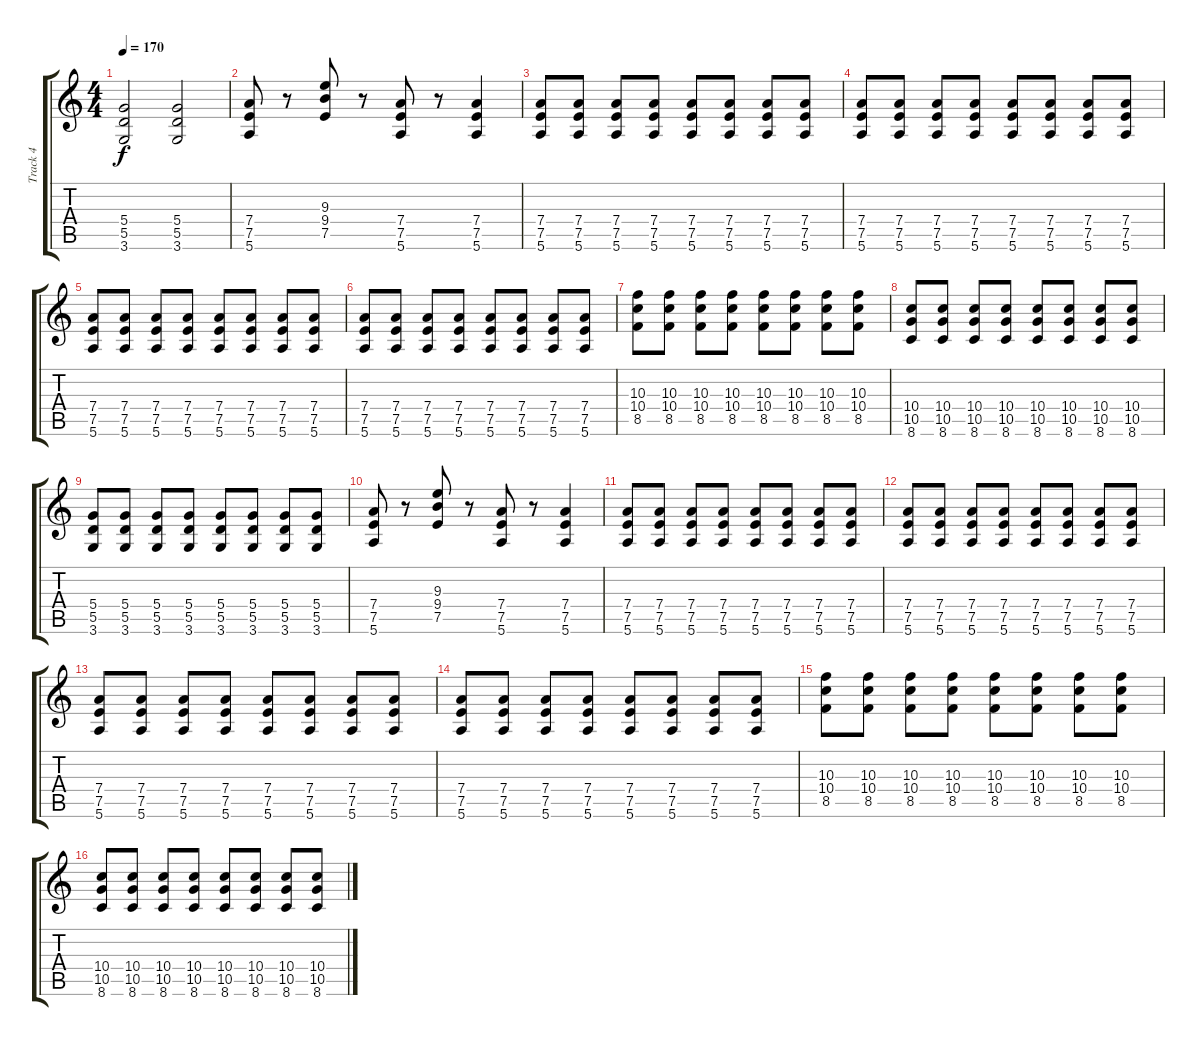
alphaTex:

\track ("Track 4" "Track 4") {instrument distortionguitar}
\staff {score tabs}
\tuning (E4 B3 G3 D3 A2 E2) {hide}
\ts (4 4)
\tempo 170
\clef g2
\ks c
(5.4 5.5 3.6).2{dy f} (5.4 5.5 3.6).2 |
(7.4 7.5 5.6).8 r.8 (9.3 9.4 7.5).8 r.8 (7.4 7.5 5.6).8 r.8 (7.4 7.5 5.6).4 |
(7.4 7.5 5.6).8 (7.4 7.5 5.6).8 (7.4 7.5 5.6).8 (7.4 7.5 5.6).8 (7.4 7.5 5.6).8 (7.4 7.5 5.6).8 (7.4 7.5 5.6).8 (7.4 7.5 5.6).8 |
(7.4 7.5 5.6).8 (7.4 7.5 5.6).8 (7.4 7.5 5.6).8 (7.4 7.5 5.6).8 (7.4 7.5 5.6).8 (7.4 7.5 5.6).8 (7.4 7.5 5.6).8 (7.4 7.5 5.6).8 |
(7.4 7.5 5.6).8 (7.4 7.5 5.6).8 (7.4 7.5 5.6).8 (7.4 7.5 5.6).8 (7.4 7.5 5.6).8 (7.4 7.5 5.6).8 (7.4 7.5 5.6).8 (7.4 7.5 5.6).8 |
(7.4 7.5 5.6).8 (7.4 7.5 5.6).8 (7.4 7.5 5.6).8 (7.4 7.5 5.6).8 (7.4 7.5 5.6).8 (7.4 7.5 5.6).8 (7.4 7.5 5.6).8 (7.4 7.5 5.6).8 |
(10.3 10.4 8.5).8 (10.3 10.4 8.5).8 (10.3 10.4 8.5).8 (10.3 10.4 8.5).8 (10.3 10.4 8.5).8 (10.3 10.4 8.5).8 (10.3 10.4 8.5).8 (10.3 10.4 8.5).8 |
(10.4 10.5 8.6).8 (10.4 10.5 8.6).8 (10.4 10.5 8.6).8 (10.4 10.5 8.6).8 (10.4 10.5 8.6).8 (10.4 10.5 8.6).8 (10.4 10.5 8.6).8 (10.4 10.5 8.6).8 |
(5.4 5.5 3.6).8 (5.4 5.5 3.6).8 (5.4 5.5 3.6).8 (5.4 5.5 3.6).8 (5.4 5.5 3.6).8 (5.4 5.5 3.6).8 (5.4 5.5 3.6).8 (5.4 5.5 3.6).8 |
(7.4 7.5 5.6).8 r.8 (9.3 9.4 7.5).8 r.8 (7.4 7.5 5.6).8 r.8 (7.4 7.5 5.6).4 |
(7.4 7.5 5.6).8 (7.4 7.5 5.6).8 (7.4 7.5 5.6).8 (7.4 7.5 5.6).8 (7.4 7.5 5.6).8 (7.4 7.5 5.6).8 (7.4 7.5 5.6).8 (7.4 7.5 5.6).8 |
(7.4 7.5 5.6).8 (7.4 7.5 5.6).8 (7.4 7.5 5.6).8 (7.4 7.5 5.6).8 (7.4 7.5 5.6).8 (7.4 7.5 5.6).8 (7.4 7.5 5.6).8 (7.4 7.5 5.6).8 |
(7.4 7.5 5.6).8 (7.4 7.5 5.6).8 (7.4 7.5 5.6).8 (7.4 7.5 5.6).8 (7.4 7.5 5.6).8 (7.4 7.5 5.6).8 (7.4 7.5 5.6).8 (7.4 7.5 5.6).8 |
(7.4 7.5 5.6).8 (7.4 7.5 5.6).8 (7.4 7.5 5.6).8 (7.4 7.5 5.6).8 (7.4 7.5 5.6).8 (7.4 7.5 5.6).8 (7.4 7.5 5.6).8 (7.4 7.5 5.6).8 |
(10.3 10.4 8.5).8 (10.3 10.4 8.5).8 (10.3 10.4 8.5).8 (10.3 10.4 8.5).8 (10.3 10.4 8.5).8 (10.3 10.4 8.5).8 (10.3 10.4 8.5).8 (10.3 10.4 8.5).8 |
(10.4 10.5 8.6).8 (10.4 10.5 8.6).8 (10.4 10.5 8.6).8 (10.4 10.5 8.6).8 (10.4 10.5 8.6).8 (10.4 10.5 8.6).8 (10.4 10.5 8.6).8 (10.4 10.5 8.6).8
